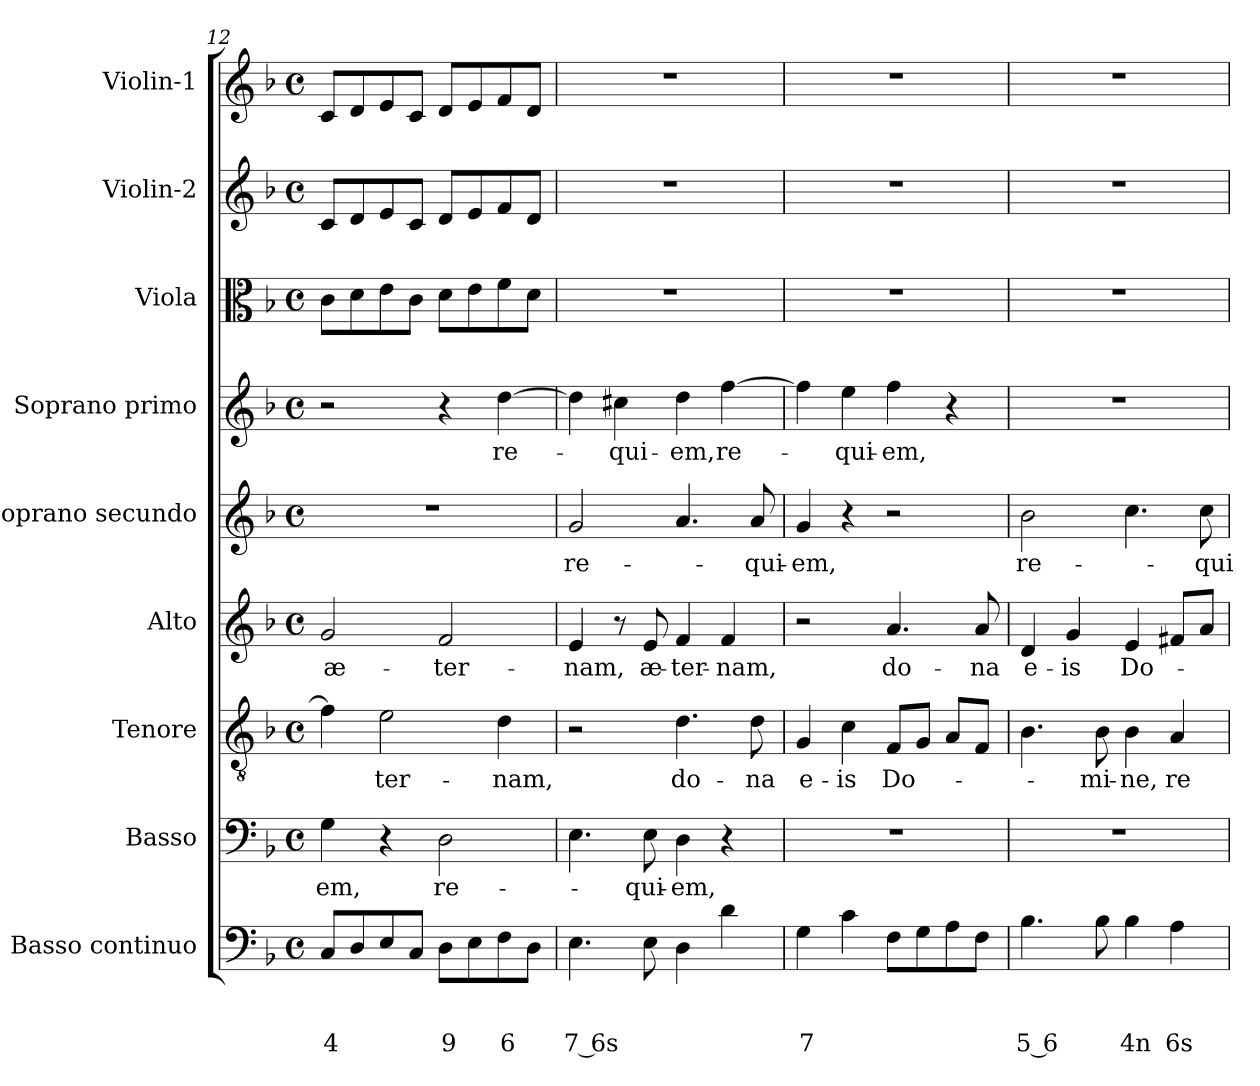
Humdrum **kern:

**kern	**text	**text	**text	**kern	**text	**kern	**text	**kern	**text	**kern	**text	**kern	**text	**kern	**kern	**kern
*part9	*part9	*part9	*part9	*part8	*part8	*part7	*part7	*part6	*part6	*part5	*part5	*part4	*part4	*part3	*part2	*part1
*staff9	*staff9	*staff9	*staff9	*staff8	*staff8	*staff7	*staff7	*staff6	*staff6	*staff5	*staff5	*staff4	*staff4	*staff3	*staff2	*staff1
*I"Basso continuo	*	*	*	*I"Basso	*	*I"Tenore	*	*I"Alto	*	*I"Soprano secundo	*	*I"Soprano primo	*	*I"Viola	*I"Violin-2	*I"Violin-1
*I'BC	*	*	*	*I'B	*	*I'T	*	*I'A	*	*I'S2	*	*I'S1	*	*I'Va	*I'Vi2	*I'Vi1
!!LO:LB:g=z
*clefF4	*	*	*	*clefF4	*	*clefGv2	*	*clefG2	*	*clefG2	*	*clefG2	*	*clefC3	*clefG2	*clefG2
*k[b-]	*	*	*	*k[b-]	*	*k[b-]	*	*k[b-]	*	*k[b-]	*	*k[b-]	*	*k[b-]	*k[b-]	*k[b-]
*F:	*	*	*	*F:	*	*F:	*	*F:	*	*F:	*	*F:	*	*F:	*F:	*F:
*M4/4	*	*	*	*M4/4	*	*M4/4	*	*M4/4	*	*M4/4	*	*M4/4	*	*M4/4	*M4/4	*M4/4
*met(c)	*	*	*	*met(c)	*	*met(c)	*	*met(c)	*	*met(c)	*	*met(c)	*	*met(c)	*met(c)	*met(c)
=12	=12	=12	=12	=12	=12	=12	=12	=12	=12	=12	=12	=12	=12	=12	=12	=12
!	!	!	!LO:LY:b	!	!LO:LY:b	!	!	!	!LO:LY:b	!	!	!	!	!	!	!
8C/L	.	.	4	4G\	-em,	4f\]	.	2g/	æ-	1r	.	2r	.	8c\L	8c/L	8c/L
8D/	.	.	.	.	.	.	.	.	.	.	.	.	.	8d\	8d/	8d/
!	!	!	!	!	!	!	!LO:LY:b	!	!	!	!	!	!	!	!	!
8E/	.	.	.	4r	.	2e\	-ter-	.	.	.	.	.	.	8e\	8e/	8e/
8C/J	.	.	.	.	.	.	.	.	.	.	.	.	.	8c\J	8c/J	8c/J
!	!	!	!LO:LY:b	!	!LO:LY:b	!	!	!	!LO:LY:b	!	!	!	!	!	!	!
8D\L	.	.	9	2D\	re-	.	.	2f/	-ter-	.	.	4r	.	8d\L	8d/L	8d/L
8E\	.	.	.	.	.	.	.	.	.	.	.	.	.	8e\	8e/	8e/
!	!	!	!LO:LY:b	!	!	!	!LO:LY:b	!	!	!	!	!	!LO:LY:b	!	!	!
8F\	.	.	6	.	.	4d\	-nam,	.	.	.	.	[4dd\	re-	8f\	8f/	8f/
8D\J	.	.	.	.	.	.	.	.	.	.	.	.	.	8d\J	8d/J	8d/J
=13	=13	=13	=13	=13	=13	=13	=13	=13	=13	=13	=13	=13	=13	=13	=13	=13
!	!	!	!LO:LY:b	!	!	!	!	!	!LO:LY:b	!	!LO:LY:b	!	!	!	!	!
4.E\	.	.	7 6s	4.E\	.	2r	.	4e/	-nam,	2g/	re-	4dd\]	.	1r	1r	1r
!	!	!	!	!	!	!	!	!	!	!	!	!	!LO:LY:b	!	!	!
.	.	.	.	.	.	.	.	8r	.	.	.	4cc#X\	-qui-	.	.	.
!	!	!	!	!	!LO:LY:b	!	!	!	!LO:LY:b	!	!	!	!	!	!	!
8E\	.	.	.	8E\	-qui-	.	.	8e/	æ-	.	.	.	.	.	.	.
!	!	!	!	!	!LO:LY:b	!	!LO:LY:b	!	!LO:LY:b	!	!	!	!LO:LY:b	!	!	!
4D\	.	.	.	4D\	-em,	4.d\	do-	4f/	-ter-	4.a/	.	4dd\	-em,	.	.	.
!	!	!	!	!	!	!	!	!	!LO:LY:b	!	!	!	!LO:LY:b	!	!	!
4d\	.	.	.	4r	.	.	.	4f/	-nam,	.	.	[4ff\	re-	.	.	.
!	!	!	!	!	!	!	!LO:LY:b	!	!	!	!LO:LY:b	!	!	!	!	!
.	.	.	.	.	.	8d\	-na	.	.	8a/	-qui-	.	.	.	.	.
=14	=14	=14	=14	=14	=14	=14	=14	=14	=14	=14	=14	=14	=14	=14	=14	=14
!	!	!	!LO:LY:b	!	!	!	!LO:LY:b	!	!	!	!LO:LY:b	!	!	!	!	!
4G\	.	.	7	1r	.	4G/	e-	2r	.	4g/	-em,	4ff\]	.	1r	1r	1r
!	!	!	!	!	!	!	!LO:LY:b	!	!	!	!	!	!LO:LY:b	!	!	!
4c\	.	.	.	.	.	4c\	-is	.	.	4r	.	4ee\	-qui-	.	.	.
!	!	!	!	!	!	!	!LO:LY:b	!	!LO:LY:b	!	!	!	!LO:LY:b	!	!	!
8F\L	.	.	.	.	.	8F/L	Do-	4.a/	do-	2r	.	4ff\	-em,	.	.	.
8G\	.	.	.	.	.	8G/J	.	.	.	.	.	.	.	.	.	.
8A\	.	.	.	.	.	8A/L	.	.	.	.	.	4r	.	.	.	.
!	!	!	!	!	!	!	!	!	!LO:LY:b	!	!	!	!	!	!	!
8F\J	.	.	.	.	.	8F/J	.	8a/	-na	.	.	.	.	.	.	.
=15	=15	=15	=15	=15	=15	=15	=15	=15	=15	=15	=15	=15	=15	=15	=15	=15
!	!	!	!LO:LY:b	!	!	!	!	!	!LO:LY:b	!	!LO:LY:b	!	!	!	!	!
4.B-\	.	.	5 6	1r	.	4.B-\	.	4d/	e-	2b-\	re-	1r	.	1r	1r	1r
!	!	!	!	!	!	!	!	!	!LO:LY:b	!	!	!	!	!	!	!
.	.	.	.	.	.	.	.	4g/	-is	.	.	.	.	.	.	.
!	!	!	!	!	!	!	!LO:LY:b	!	!	!	!	!	!	!	!	!
8B-\	.	.	.	.	.	8B-\	-mi-	.	.	.	.	.	.	.	.	.
!	!	!	!LO:LY:b	!	!	!	!LO:LY:b	!	!LO:LY:b	!	!	!	!	!	!	!
4B-\	.	.	4n	.	.	4B-\	-ne,	4e/	Do-	4.cc\	.	.	.	.	.	.
!	!	!	!LO:LY:b	!	!	!	!LO:LY:b	!	!	!	!	!	!	!	!	!
4A\	.	.	6s	.	.	4A/	re-	8f#X/L	.	.	.	.	.	.	.	.
!	!	!	!	!	!	!	!	!	!	!	!LO:LY:b	!	!	!	!	!
.	.	.	.	.	.	.	.	8a/J	.	8cc\	-qui-	.	.	.	.	.
=	=	=	=	=	=	=	=	=	=	=	=	=	=	=	=	=
*-	*-	*-	*-	*-	*-	*-	*-	*-	*-	*-	*-	*-	*-	*-	*-	*-
